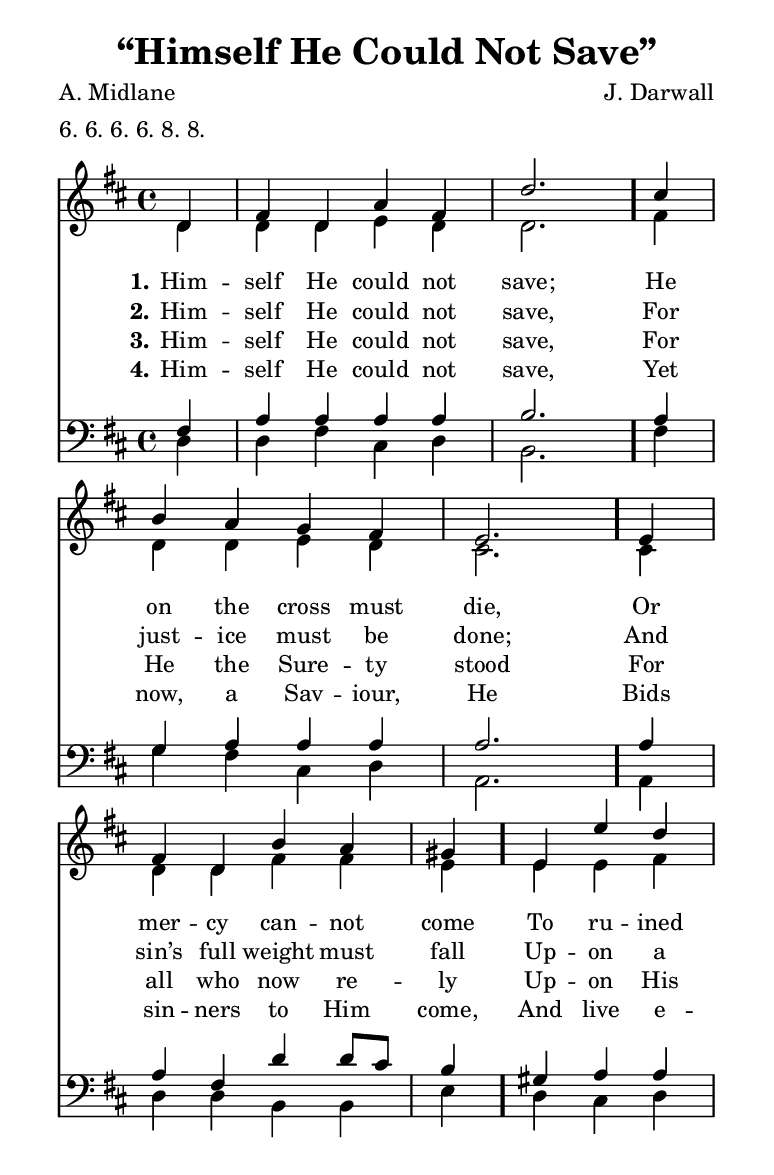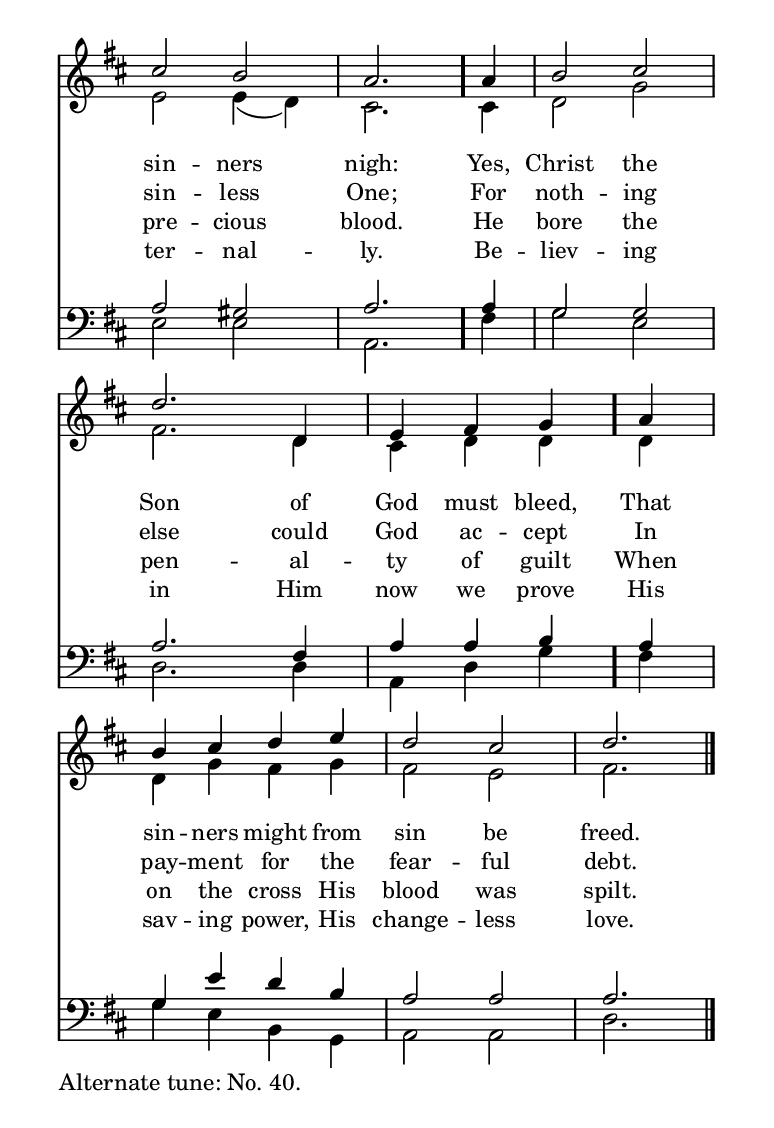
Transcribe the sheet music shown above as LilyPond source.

\include "common/global.ily"
\paper {
  \include "common/paper.ily"
  ragged-bottom = ##t
  ragged-last-bottom = ##t
  systems-per-page = 3
  %page-count = ##f
}

\header{
  hymnnumber = "115"
  title = "“Himself He Could Not Save”"
  tunename = "Darwall"
  meter = "6. 6. 6. 6. 8. 8."
  poet = "A. Midlane"
  composer = "J. Darwall"
  %copyright = ""
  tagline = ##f
}

% for fermata in MIDI
ta = { \tempo 4=120 }
tb = { \tempo 4=60 }

patternAA = { c4 | c4 c4 c4 c4 | c2. }

patternBA = { c4 | c4 c4 c4 c4      | c4 }
patternBB = { c4 | c4 c4 c4 c8[ c8] | c4 }

patternCA = { c4 c4 c4 | c2 c2      | c2. }
patternCB = { c4 c4 c4 | c2 c4( c4) | c2. }

patternDA = { c4 | c2 c2 | c2. c4 | c4 c4 c4 }

patternEA = { c4 | c4 c4 c4 c4 | c2 c2 | c2. }

global = {
  \include "common/overrides.ily"
  \override Staff.TimeSignature.style = #'()
  \time 4/4
  \override Score.MetronomeMark.transparent = ##t % hide all fermata changes too
  \ta
  \key d \major
  \partial 4
  \autoBeamOff
}

notesSoprano = {
\global
\relative c' {

  \changePitch \patternAA { d | fis d a' fis | d' }
  \changePitch \patternAA { cis | b a g fis | e }
  \changePitch \patternBA { e | fis d b' a | gis }
  \changePitch \patternCA { e e' d | cis b | a }

  \changePitch \patternDA { a | b cis | d d, | e fis g }
  \changePitch \patternEA { a | b cis d e | d cis | d }

  \bar "|."

}
}

notesAlto = {
\global
\relative e' {

  \changePitch \patternAA { d | d d e d | d }
  \changePitch \patternAA { fis | d d e d | cis }
  \changePitch \patternBA { cis | d d fis fis | e }
  \changePitch \patternCB { e e fis | e e( d) | cis }

  \changePitch \patternDA { cis | d g | fis d | cis d d }
  \changePitch \patternEA { d | d g fis g | fis e | fis }

}
}

notesTenor = {
\global
\relative a {

  \changePitch \patternAA { fis | a a a a | b }
  \changePitch \patternAA { a | g a a a | a }
  \changePitch \patternBB { a | a fis d' d[ cis] | b }
  \changePitch \patternCA { gis a a | a gis | a } % original has g's here, not gis's

  \changePitch \patternDA { a | g g | a fis | a a b }
  \changePitch \patternEA { a | g e' d b | a a | a }

}
}

notesBass = {
\global
\relative f {

  \changePitch \patternAA { d | d fis cis d | b }
  \changePitch \patternAA { fis' | g fis cis d | a }
  \changePitch \patternBA { a | d d b b | e }
  \changePitch \patternCA { d cis d | e e | a, }

  \changePitch \patternDA { fis' | g e | d d | a d g }
  \changePitch \patternEA { fis | g e b g | a a | d }

}
}

wordsA = \lyricmode {
\set stanza = "1."

Him -- self He could not save; \bar "."
He on the cross must die, \bar "."
Or mer -- cy can -- not come \bar "."
To ru -- ined sin -- ners nigh: \bar "."
Yes, Christ the Son of God must bleed, \bar "."
That sin -- ners might from sin be freed. \bar "."

}

wordsB = \lyricmode {
\set stanza = "2."

Him -- self He could not save,
For just -- ice must be done;
And sin’s full weight must fall
Up -- on a sin -- less One;
For noth -- ing else could God ac -- cept
In pay -- ment for the fear -- ful debt.

}

wordsC = \lyricmode {
\set stanza = "3."

Him -- self He could not save,
For He the Sure -- ty stood
For all who now re -- ly Up -- on His pre -- cious blood.
He bore the pen -- al -- ty of guilt
When on the cross His blood was spilt.

}

wordsD = \lyricmode {
\set stanza = "4."

Him -- self He could not save,
Yet now, a Sav -- iour, He
Bids sin -- ners to Him come,
And live e -- ter -- nal -- ly.
Be -- liev -- ing in Him now we prove
His sav -- ing power, His change -- less love.

}

\score {
  \context ChoirStaff <<
    \context Staff = upper <<
      \set ChoirStaff.systemStartDelimiter = #'SystemStartBar
      \context Voice  = sopranos { \voiceOne << \notesSoprano >> }
      \context Voice  = altos { \voiceTwo << \notesAlto >> }
      \context Lyrics = one   \lyricsto sopranos \wordsA
      \context Lyrics = two   \lyricsto sopranos \wordsB
      \context Lyrics = three \lyricsto sopranos \wordsC
      \context Lyrics = four  \lyricsto sopranos \wordsD
    >>
    \context Staff = men <<
      \clef bass
      \context Voice  = tenors { \voiceOne << \notesTenor >> }
      \context Voice  = basses { \voiceTwo << \notesBass >> }
    >>
  >>
  \layout {
    \include "common/layout.ily"
  }
  \midi{
    \include "common/midi.ily"
  }
}

\noPageBreak

\markup {
	\raise #5
	\line { Alternate tune: No. 40. }
}

\version "2.18.0"  % necessary for upgrading to future LilyPond versions.

% vi:set et ts=2 sw=2 ai nocindent syntax=lilypond
